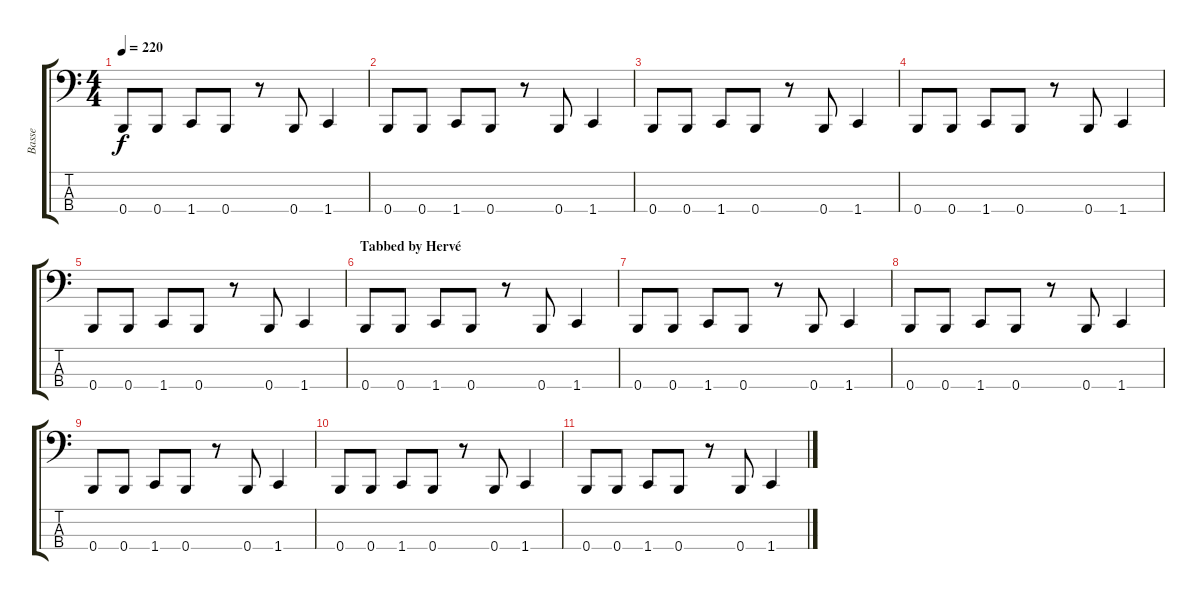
\track ("Basse" "Basse") {instrument electricbassfinger}
\staff {score tabs}
\tuning (D2 A1 E1 B0) {hide}
\ts (4 4)
\tempo 220
\clef f4
\ks c
0.4.8{dy f} 0.4.8 1.4.8 0.4.8 r.8 0.4.8 1.4.4 |
0.4.8 0.4.8 1.4.8 0.4.8 r.8 0.4.8 1.4.4 |
0.4.8 0.4.8 1.4.8 0.4.8 r.8 0.4.8 1.4.4 |
0.4.8 0.4.8 1.4.8 0.4.8 r.8 0.4.8 1.4.4 |
0.4.8 0.4.8 1.4.8 0.4.8 r.8 0.4.8 1.4.4 |
\section ("" "Tabbed by Hervé")
0.4.8 0.4.8 1.4.8 0.4.8 r.8 0.4.8 1.4.4 |
0.4.8 0.4.8 1.4.8 0.4.8 r.8 0.4.8 1.4.4 |
0.4.8 0.4.8 1.4.8 0.4.8 r.8 0.4.8 1.4.4 |
0.4.8 0.4.8 1.4.8 0.4.8 r.8 0.4.8 1.4.4 |
0.4.8 0.4.8 1.4.8 0.4.8 r.8 0.4.8 1.4.4 |
0.4.8 0.4.8 1.4.8 0.4.8 r.8 0.4.8 1.4.4
